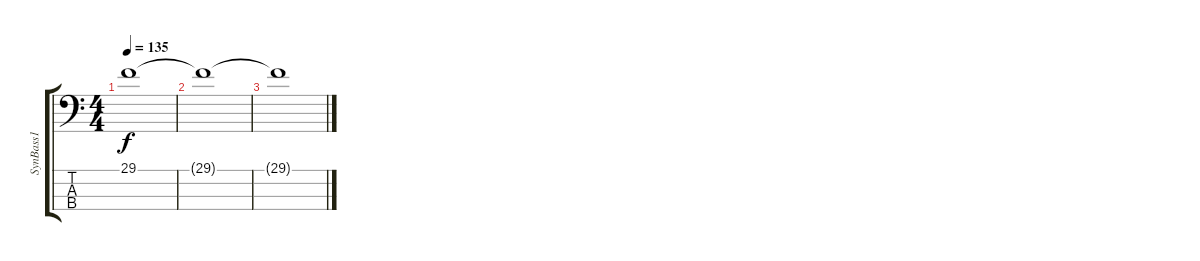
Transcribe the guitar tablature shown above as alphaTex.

\track ("SynBass1" "SynBass1") {instrument synthbass1}
\staff {score tabs}
\tuning (C-1 G2 D2 A1) {hide}
\ts (4 4)
\tempo 135
\clef f4
\ks c
29.1{t}.1{dy f} |
29.1{t}.1 |
29.1{t}.1
